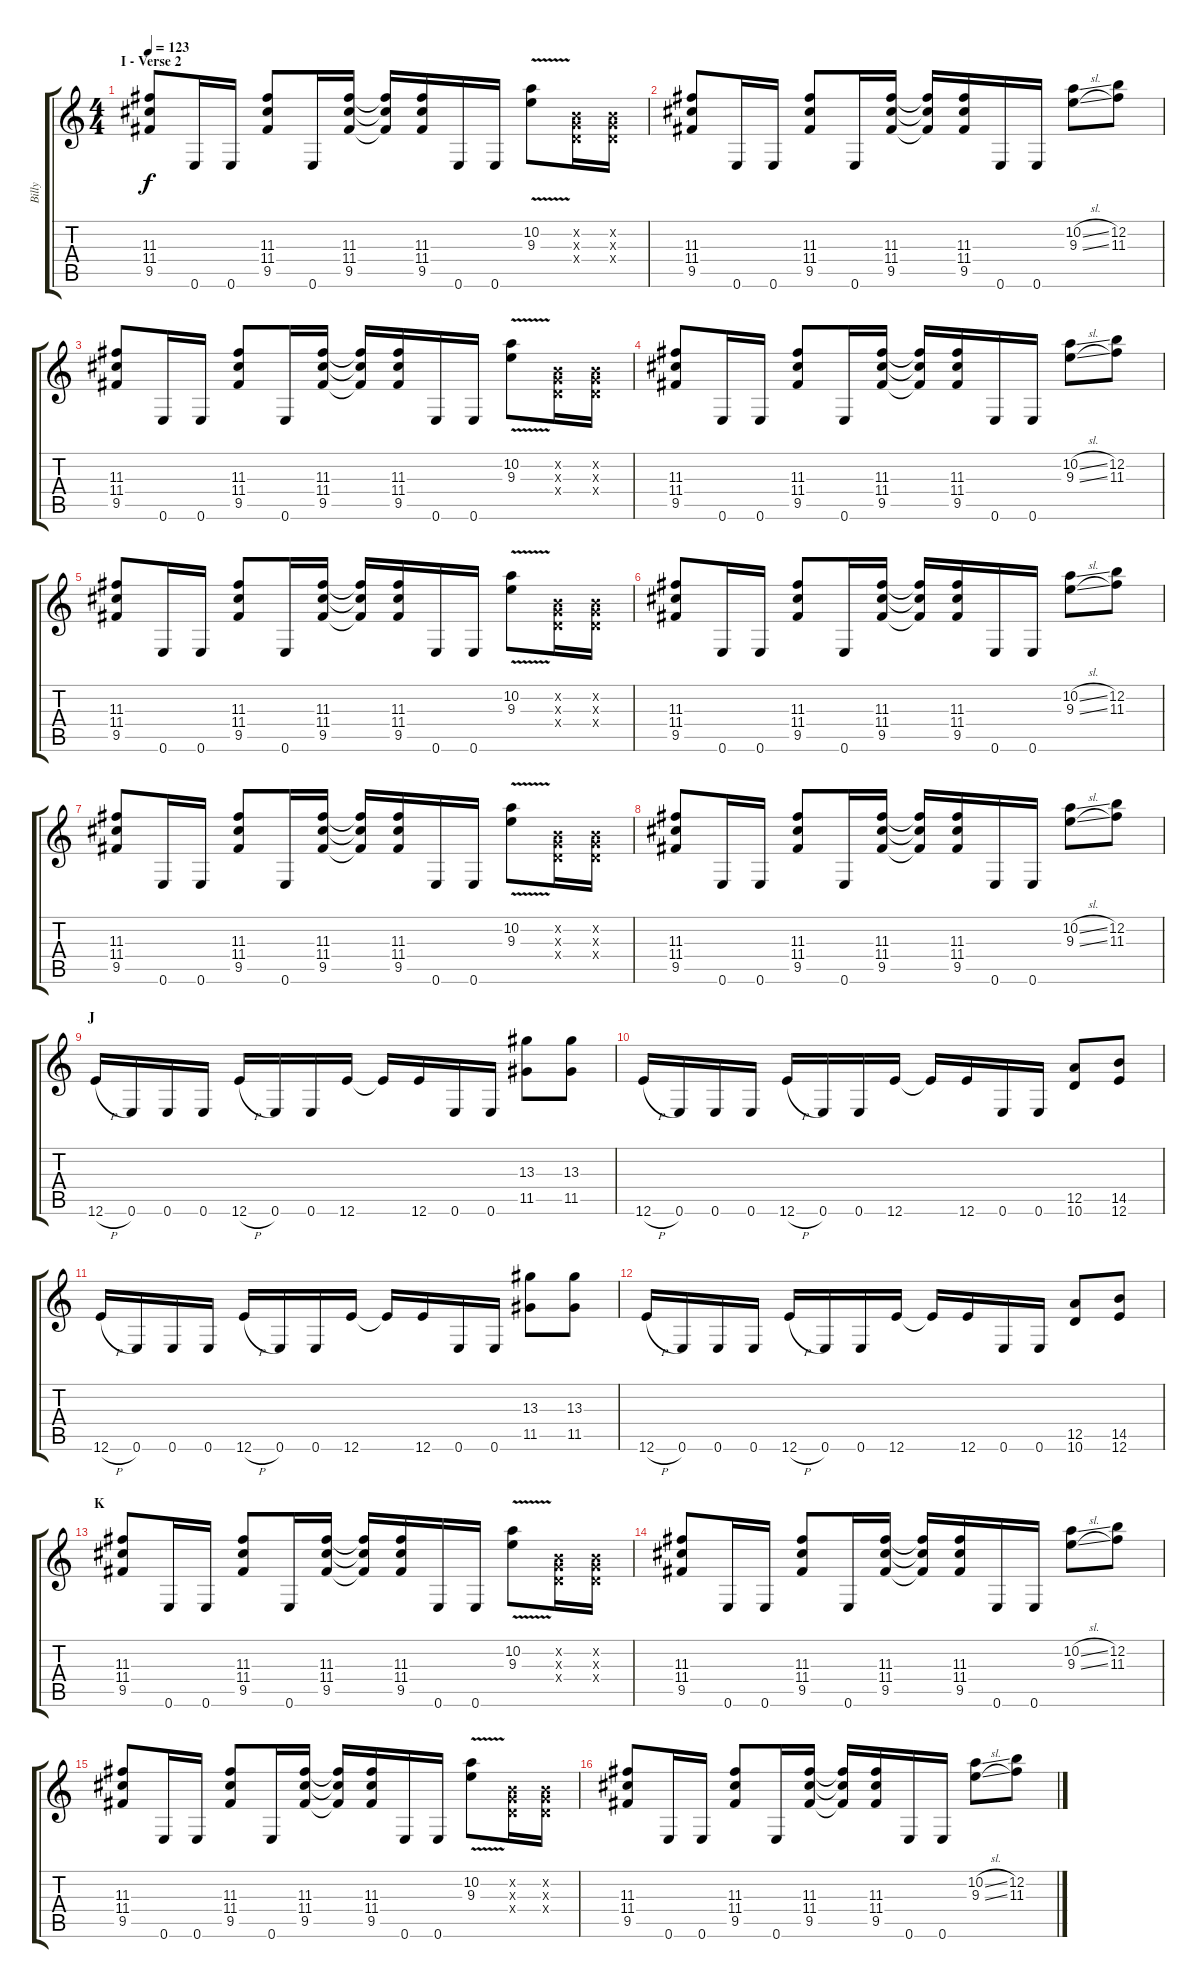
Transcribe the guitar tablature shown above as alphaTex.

\track ("Billy" "Billy") {instrument distortionguitar}
\staff {score tabs}
\tuning (E4 B3 G3 D3 A2 E2) {hide}
\ts (4 4)
\section ("" "I - Verse 2")
\tempo 123
\clef g2
\ks c
(11.3 11.4 9.5).8{dy f volume 13 balance 2} 0.6.16 0.6.16 (11.3 11.4 9.5).8 0.6.16 (11.3 11.4 9.5).16 (11.3{t} 11.4{t} 9.5{t}).16 (11.3 11.4 9.5).16 0.6.16 0.6.16 (10.2 9.3{v}).8 (0.2{x} 0.3{x} 0.4{x}).16 (0.2{x} 0.3{x} 0.4{x}).16 |
(11.3 11.4 9.5).8 0.6.16 0.6.16 (11.3 11.4 9.5).8 0.6.16 (11.3 11.4 9.5).16 (11.3{t} 11.4{t} 9.5{t}).16 (11.3 11.4 9.5).16 0.6.16 0.6.16 (10.2{sl} 9.3{sl}).8 (12.2 11.3).8 |
(11.3 11.4 9.5).8 0.6.16 0.6.16 (11.3 11.4 9.5).8 0.6.16 (11.3 11.4 9.5).16 (11.3{t} 11.4{t} 9.5{t}).16 (11.3 11.4 9.5).16 0.6.16 0.6.16 (10.2 9.3{v}).8 (0.2{x} 0.3{x} 0.4{x}).16 (0.2{x} 0.3{x} 0.4{x}).16 |
(11.3 11.4 9.5).8 0.6.16 0.6.16 (11.3 11.4 9.5).8 0.6.16 (11.3 11.4 9.5).16 (11.3{t} 11.4{t} 9.5{t}).16 (11.3 11.4 9.5).16 0.6.16 0.6.16 (10.2{sl} 9.3{sl}).8 (12.2 11.3).8 |
(11.3 11.4 9.5).8 0.6.16 0.6.16 (11.3 11.4 9.5).8 0.6.16 (11.3 11.4 9.5).16 (11.3{t} 11.4{t} 9.5{t}).16 (11.3 11.4 9.5).16 0.6.16 0.6.16 (10.2 9.3{v}).8 (0.2{x} 0.3{x} 0.4{x}).16 (0.2{x} 0.3{x} 0.4{x}).16 |
(11.3 11.4 9.5).8 0.6.16 0.6.16 (11.3 11.4 9.5).8 0.6.16 (11.3 11.4 9.5).16 (11.3{t} 11.4{t} 9.5{t}).16 (11.3 11.4 9.5).16 0.6.16 0.6.16 (10.2{sl} 9.3{sl}).8 (12.2 11.3).8 |
(11.3 11.4 9.5).8 0.6.16 0.6.16 (11.3 11.4 9.5).8 0.6.16 (11.3 11.4 9.5).16 (11.3{t} 11.4{t} 9.5{t}).16 (11.3 11.4 9.5).16 0.6.16 0.6.16 (10.2 9.3{v}).8 (0.2{x} 0.3{x} 0.4{x}).16 (0.2{x} 0.3{x} 0.4{x}).16 |
(11.3 11.4 9.5).8 0.6.16 0.6.16 (11.3 11.4 9.5).8 0.6.16 (11.3 11.4 9.5).16 (11.3{t} 11.4{t} 9.5{t}).16 (11.3 11.4 9.5).16 0.6.16 0.6.16 (10.2{sl} 9.3{sl}).8 (12.2 11.3).8 |
\section ("" "J")
12.6{h}.16 0.6.16 0.6.16 0.6.16 12.6{h}.16 0.6.16 0.6.16 12.6.16 12.6{t}.16 12.6.16 0.6.16 0.6.16 (13.3 11.5).8 (13.3 11.5).8 |
12.6{h}.16 0.6.16 0.6.16 0.6.16 12.6{h}.16 0.6.16 0.6.16 12.6.16 12.6{t}.16 12.6.16 0.6.16 0.6.16 (12.5 10.6).8 (14.5 12.6).8 |
12.6{h}.16 0.6.16 0.6.16 0.6.16 12.6{h}.16 0.6.16 0.6.16 12.6.16 12.6{t}.16 12.6.16 0.6.16 0.6.16 (13.3 11.5).8 (13.3 11.5).8 |
12.6{h}.16 0.6.16 0.6.16 0.6.16 12.6{h}.16 0.6.16 0.6.16 12.6.16 12.6{t}.16 12.6.16 0.6.16 0.6.16 (12.5 10.6).8 (14.5 12.6).8 |
\section ("" "K")
(11.3 11.4 9.5).8 0.6.16 0.6.16 (11.3 11.4 9.5).8 0.6.16 (11.3 11.4 9.5).16 (11.3{t} 11.4{t} 9.5{t}).16 (11.3 11.4 9.5).16 0.6.16 0.6.16 (10.2 9.3{v}).8 (0.2{x} 0.3{x} 0.4{x}).16 (0.2{x} 0.3{x} 0.4{x}).16 |
(11.3 11.4 9.5).8 0.6.16 0.6.16 (11.3 11.4 9.5).8 0.6.16 (11.3 11.4 9.5).16 (11.3{t} 11.4{t} 9.5{t}).16 (11.3 11.4 9.5).16 0.6.16 0.6.16 (10.2{sl} 9.3{sl}).8 (12.2 11.3).8 |
(11.3 11.4 9.5).8 0.6.16 0.6.16 (11.3 11.4 9.5).8 0.6.16 (11.3 11.4 9.5).16 (11.3{t} 11.4{t} 9.5{t}).16 (11.3 11.4 9.5).16 0.6.16 0.6.16 (10.2 9.3{v}).8 (0.2{x} 0.3{x} 0.4{x}).16 (0.2{x} 0.3{x} 0.4{x}).16 |
(11.3 11.4 9.5).8 0.6.16 0.6.16 (11.3 11.4 9.5).8 0.6.16 (11.3 11.4 9.5).16 (11.3{t} 11.4{t} 9.5{t}).16 (11.3 11.4 9.5).16 0.6.16 0.6.16 (10.2{sl} 9.3{sl}).8 (12.2 11.3).8
